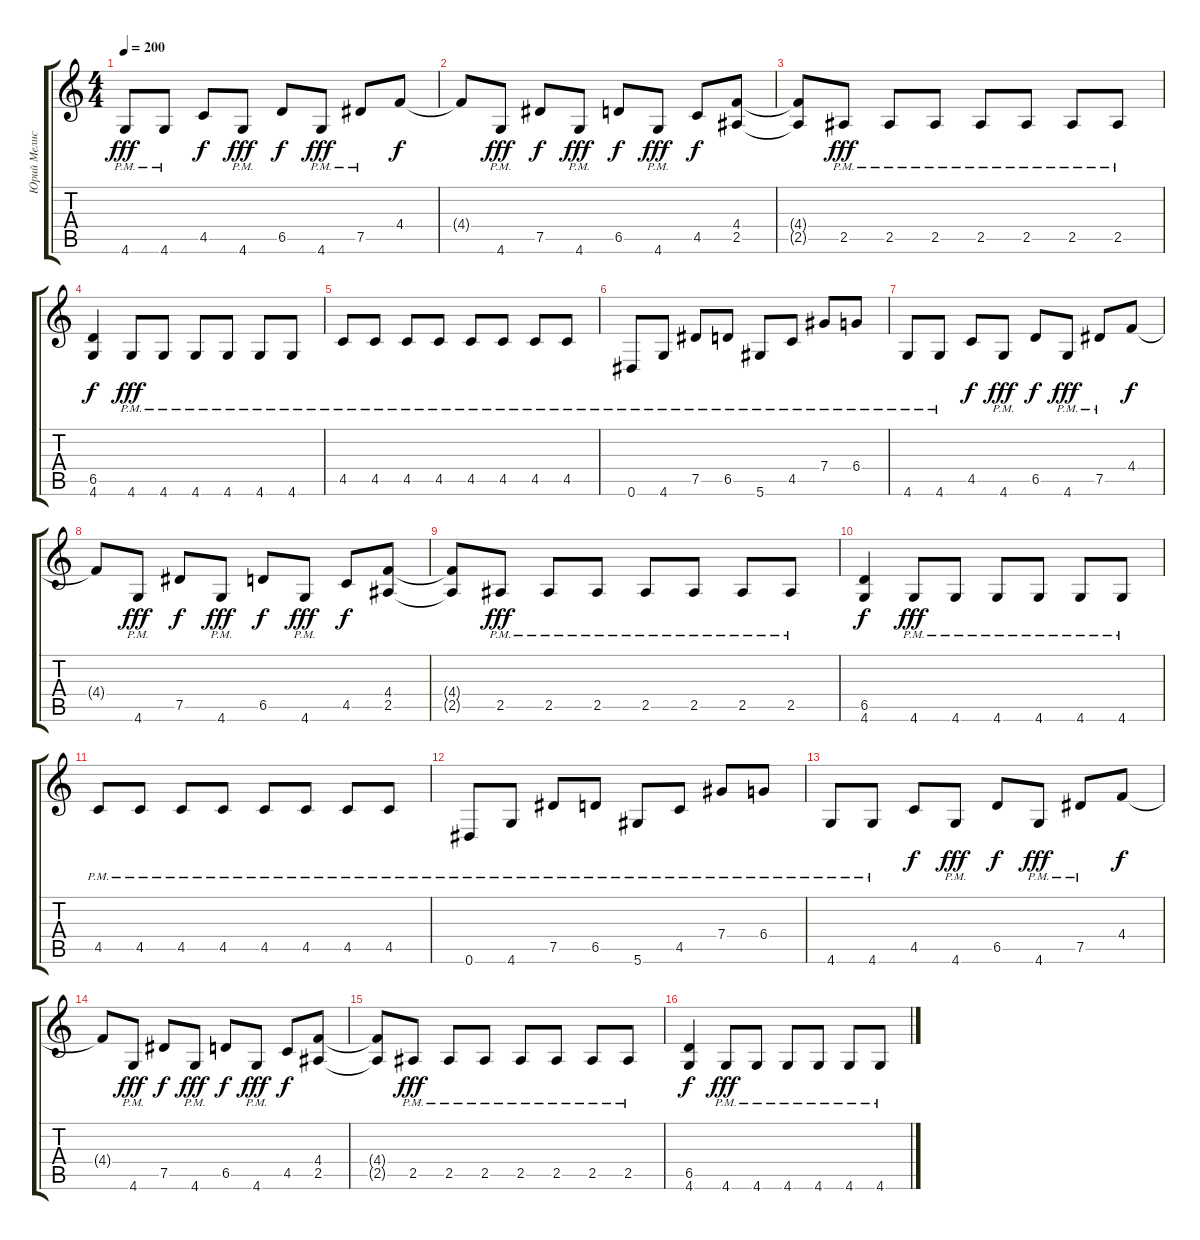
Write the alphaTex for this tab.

\track ("Юрий Мелисов" "Юрий Мелис") {instrument distortionguitar}
\staff {score tabs}
\tuning (Eb4 Bb3 Gb3 Db3 Ab2 Eb2) {hide}
\ts (4 4)
\tempo 200
\clef g2
\ks c
4.6{pm}.8{dy fff} 4.6{pm}.8 4.5.8{dy f} 4.6{pm}.8{dy fff} 6.5.8{dy f} 4.6{pm}.8{dy fff} 7.5{pm}.8 4.4.8{dy f} |
4.4{t}.8 4.6{pm}.8{dy fff} 7.5.8{dy f} 4.6{pm}.8{dy fff} 6.5.8{dy f} 4.6{pm}.8{dy fff} 4.5.8{dy f} (4.4 2.5).8 |
(4.4{t} 2.5{t}).8 2.5{pm}.8{dy fff} 2.5{pm}.8 2.5{pm}.8 2.5{pm}.8 2.5{pm}.8 2.5{pm}.8 2.5{pm}.8 |
(6.5 4.6).4{dy f} 4.6{pm}.8{dy fff} 4.6{pm}.8 4.6{pm}.8 4.6{pm}.8 4.6{pm}.8 4.6{pm}.8 |
4.5{pm}.8 4.5{pm}.8 4.5{pm}.8 4.5{pm}.8 4.5{pm}.8 4.5{pm}.8 4.5{pm}.8 4.5{pm}.8 |
0.6{pm}.8 4.6{pm}.8 7.5{pm}.8 6.5{pm}.8 5.6{pm}.8 4.5{pm}.8 7.4{pm}.8 6.4{pm}.8 |
4.6{pm}.8 4.6{pm}.8 4.5.8{dy f} 4.6{pm}.8{dy fff} 6.5.8{dy f} 4.6{pm}.8{dy fff} 7.5{pm}.8 4.4.8{dy f} |
4.4{t}.8 4.6{pm}.8{dy fff} 7.5.8{dy f} 4.6{pm}.8{dy fff} 6.5.8{dy f} 4.6{pm}.8{dy fff} 4.5.8{dy f} (4.4 2.5).8 |
(4.4{t} 2.5{t}).8 2.5{pm}.8{dy fff} 2.5{pm}.8 2.5{pm}.8 2.5{pm}.8 2.5{pm}.8 2.5{pm}.8 2.5{pm}.8 |
(6.5 4.6).4{dy f} 4.6{pm}.8{dy fff} 4.6{pm}.8 4.6{pm}.8 4.6{pm}.8 4.6{pm}.8 4.6{pm}.8 |
4.5{pm}.8{balance 8} 4.5{pm}.8 4.5{pm}.8 4.5{pm}.8 4.5{pm}.8 4.5{pm}.8 4.5{pm}.8 4.5{pm}.8 |
0.6{pm}.8 4.6{pm}.8 7.5{pm}.8 6.5{pm}.8 5.6{pm}.8 4.5{pm}.8 7.4{pm}.8 6.4{pm}.8 |
4.6{pm}.8 4.6{pm}.8 4.5.8{dy f} 4.6{pm}.8{dy fff} 6.5.8{dy f} 4.6{pm}.8{dy fff} 7.5{pm}.8 4.4.8{dy f} |
4.4{t}.8 4.6{pm}.8{dy fff} 7.5.8{dy f} 4.6{pm}.8{dy fff} 6.5.8{dy f} 4.6{pm}.8{dy fff} 4.5.8{dy f} (4.4 2.5).8 |
(4.4{t} 2.5{t}).8 2.5{pm}.8{dy fff} 2.5{pm}.8 2.5{pm}.8 2.5{pm}.8 2.5{pm}.8 2.5{pm}.8 2.5{pm}.8 |
(6.5 4.6).4{dy f} 4.6{pm}.8{dy fff} 4.6{pm}.8 4.6{pm}.8 4.6{pm}.8 4.6{pm}.8 4.6{pm}.8
